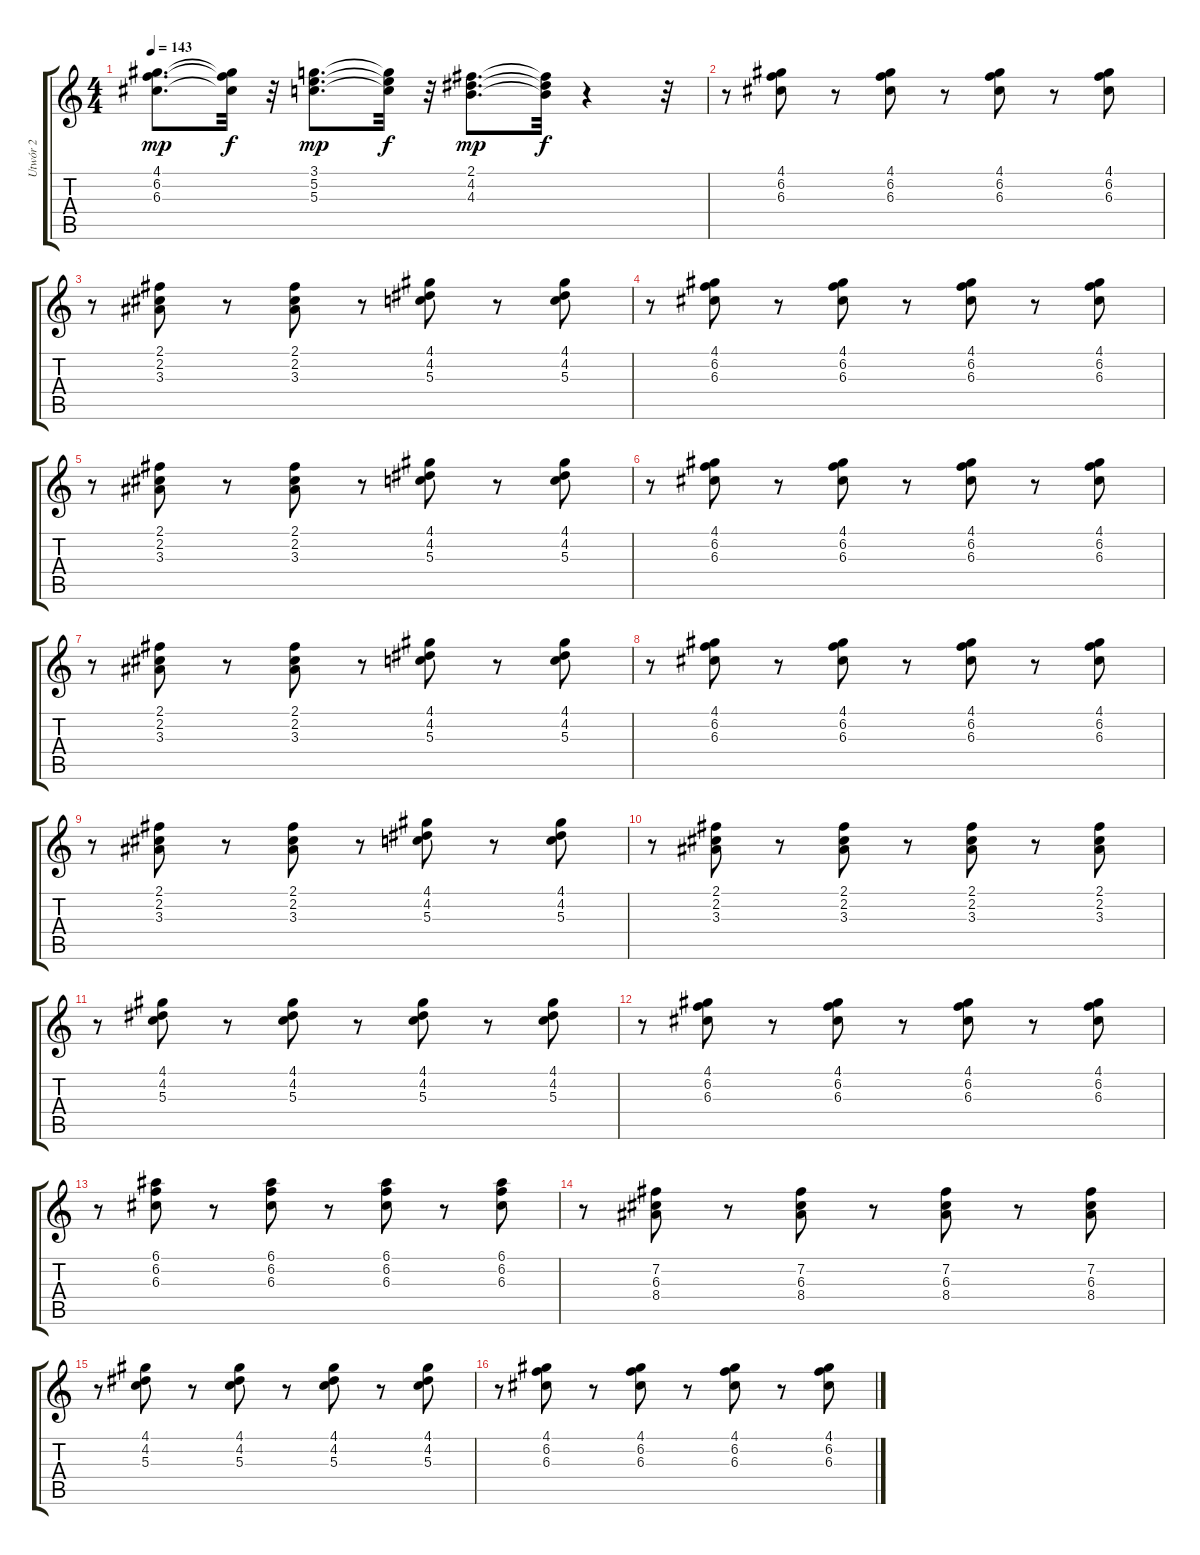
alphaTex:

\track ("Utwór 2" "Utwór 2") {instrument electricguitarclean}
\staff {score tabs}
\tuning (E4 B3 G3 D3 A2 E2) {hide}
\ts (4 4)
\tempo 143
\clef g2
\ks c
(4.1 6.2 6.3).8{d dy mp} (4.1{t} 6.2{t} 6.3{t}).32{dy f} r.32 (3.1 5.2 5.3).8{d dy mp} (3.1{t} 5.2{t} 5.3{t}).32{dy f} r.32 (2.1 4.2 4.3).8{d dy mp} (2.1{t} 4.2{t} 4.3{t}).32{dy f} r.4 r.32 |
r.8 (4.1 6.2 6.3).8 r.8 (4.1 6.2 6.3).8 r.8 (4.1 6.2 6.3).8 r.8 (4.1 6.2 6.3).8 |
r.8 (2.1 2.2 3.3).8 r.8 (2.1 2.2 3.3).8 r.8 (4.1 4.2 5.3).8 r.8 (4.1 4.2 5.3).8 |
r.8 (4.1 6.2 6.3).8 r.8 (4.1 6.2 6.3).8 r.8 (4.1 6.2 6.3).8 r.8 (4.1 6.2 6.3).8 |
r.8 (2.1 2.2 3.3).8 r.8 (2.1 2.2 3.3).8 r.8 (4.1 4.2 5.3).8 r.8 (4.1 4.2 5.3).8 |
r.8 (4.1 6.2 6.3).8 r.8 (4.1 6.2 6.3).8 r.8 (4.1 6.2 6.3).8 r.8 (4.1 6.2 6.3).8 |
r.8 (2.1 2.2 3.3).8 r.8 (2.1 2.2 3.3).8 r.8 (4.1 4.2 5.3).8 r.8 (4.1 4.2 5.3).8 |
r.8 (4.1 6.2 6.3).8 r.8 (4.1 6.2 6.3).8 r.8 (4.1 6.2 6.3).8 r.8 (4.1 6.2 6.3).8 |
r.8 (2.1 2.2 3.3).8 r.8 (2.1 2.2 3.3).8 r.8 (4.1 4.2 5.3).8 r.8 (4.1 4.2 5.3).8 |
r.8 (2.1 2.2 3.3).8 r.8 (2.1 2.2 3.3).8 r.8 (2.1 2.2 3.3).8 r.8 (2.1 2.2 3.3).8 |
r.8 (4.1 4.2 5.3).8 r.8 (4.1 4.2 5.3).8 r.8 (4.1 4.2 5.3).8 r.8 (4.1 4.2 5.3).8 |
r.8 (4.1 6.2 6.3).8 r.8 (4.1 6.2 6.3).8 r.8 (4.1 6.2 6.3).8 r.8 (4.1 6.2 6.3).8 |
r.8 (6.1 6.2 6.3).8 r.8 (6.1 6.2 6.3).8 r.8 (6.1 6.2 6.3).8 r.8 (6.1 6.2 6.3).8 |
r.8 (7.2 6.3 8.4).8 r.8 (7.2 6.3 8.4).8 r.8 (7.2 6.3 8.4).8 r.8 (7.2 6.3 8.4).8 |
r.8 (4.1 4.2 5.3).8 r.8 (4.1 4.2 5.3).8 r.8 (4.1 4.2 5.3).8 r.8 (4.1 4.2 5.3).8 |
r.8 (4.1 6.2 6.3).8 r.8 (4.1 6.2 6.3).8 r.8 (4.1 6.2 6.3).8 r.8 (4.1 6.2 6.3).8
